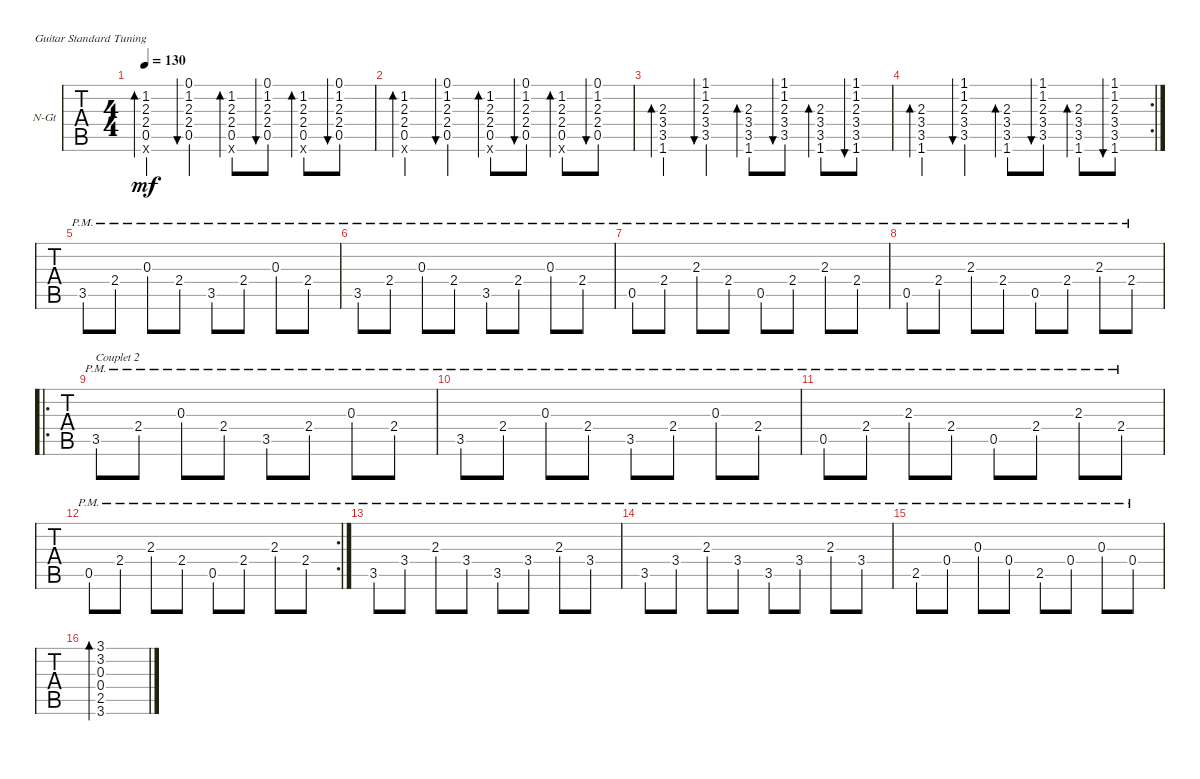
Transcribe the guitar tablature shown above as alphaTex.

\defaultSystemsLayout 4
\bracketExtendMode groupsimilarinstruments
\firstSystemTrackNameOrientation horizontal
\otherSystemsTrackNameOrientation horizontal
\track ("Nylon Guitar" "N-Gt") {instrument acousticguitarnylon}
\staff {tabs}
\tuning (E4 B3 G3 D3 A2 E2)
\ts (4 4)
\tempo 130
\clef g2
\ks c
(0.6{x} 0.5 2.4 2.3 1.2).4{bd 30 dy mf} (0.1 1.2 2.3 2.4 0.5).4{bu 30} (0.6{x} 0.5 2.4 2.3 1.2).8{bd 30} (0.1 1.2 2.3 2.4 0.5).8{bu 30} (0.6{x} 0.5 2.4 2.3 1.2).8{bd 30} (0.1 1.2 2.3 2.4 0.5).8{bu 30} |
(0.6{x} 0.5 2.4 2.3 1.2).4{bd 30} (0.1 1.2 2.3 2.4 0.5).4{bu 30} (0.6{x} 0.5 2.4 2.3 1.2).8{bd 30} (0.1 1.2 2.3 2.4 0.5).8{bu 30} (0.6{x} 0.5 2.4 2.3 1.2).8{bd 30} (0.1 1.2 2.3 2.4 0.5).8{bu 30} |
(1.6 3.5 3.4 2.3).4{bd 30} (1.1 1.2 2.3 3.4 3.5).4{bu 30} (1.6 3.5 3.4 2.3).8{bd 30} (1.1 1.2 2.3 3.4 3.5).8{bu 30} (1.6 3.5 3.4 2.3).8{bd 30} (1.1 1.2 2.3 3.4 3.5 1.6).8{bu 30} |
\rc 2
(1.6 3.5 3.4 2.3).4{bd 30} (1.1 1.2 2.3 3.4 3.5).4{bu 30} (1.6 3.5 3.4 2.3).8{bd 30} (1.1 1.2 2.3 3.4 3.5).8{bu 30} (1.6 3.5 3.4 2.3).8{bd 30} (1.1 1.2 2.3 3.4 3.5 1.6).8{bu 30} |
3.5{pm}.8 2.4{pm}.8 0.3{pm}.8 2.4{pm}.8 3.5{pm}.8 2.4{pm}.8 0.3{pm}.8 2.4{pm}.8 |
3.5{pm}.8 2.4{pm}.8 0.3{pm}.8 2.4{pm}.8 3.5{pm}.8 2.4{pm}.8 0.3{pm}.8 2.4{pm}.8 |
0.5{pm}.8 2.4{pm}.8 2.3{pm}.8 2.4{pm}.8 0.5{pm}.8 2.4{pm}.8 2.3{pm}.8 2.4{pm}.8 |
0.5{pm}.8 2.4{pm}.8 2.3{pm}.8 2.4{pm}.8 0.5{pm}.8 2.4{pm}.8 2.3{pm}.8 2.4{pm}.8 |
\ro
3.5{pm}.8{txt "Couplet 2"} 2.4{pm}.8 0.3{pm}.8 2.4{pm}.8 3.5{pm}.8 2.4{pm}.8 0.3{pm}.8 2.4{pm}.8 |
3.5{pm}.8 2.4{pm}.8 0.3{pm}.8 2.4{pm}.8 3.5{pm}.8 2.4{pm}.8 0.3{pm}.8 2.4{pm}.8 |
0.5{pm}.8 2.4{pm}.8 2.3{pm}.8 2.4{pm}.8 0.5{pm}.8 2.4{pm}.8 2.3{pm}.8 2.4{pm}.8 |
\rc 2
0.5{pm}.8 2.4{pm}.8 2.3{pm}.8 2.4{pm}.8 0.5{pm}.8 2.4{pm}.8 2.3{pm}.8 2.4{pm}.8 |
3.5{pm}.8 3.4{pm}.8 2.3{pm}.8 3.4{pm}.8 3.5{pm}.8 3.4{pm}.8 2.3{pm}.8 3.4{pm}.8 |
3.5{pm}.8 3.4{pm}.8 2.3{pm}.8 3.4{pm}.8 3.5{pm}.8 3.4{pm}.8 2.3{pm}.8 3.4{pm}.8 |
2.5{pm}.8 0.4{pm}.8 0.3{pm}.8 0.4{pm}.8 2.5{pm}.8 0.4{pm}.8 0.3{pm}.8 0.4{pm}.8 |
(3.6 2.5 0.4 0.3 3.2 3.1).1{bd 119}
